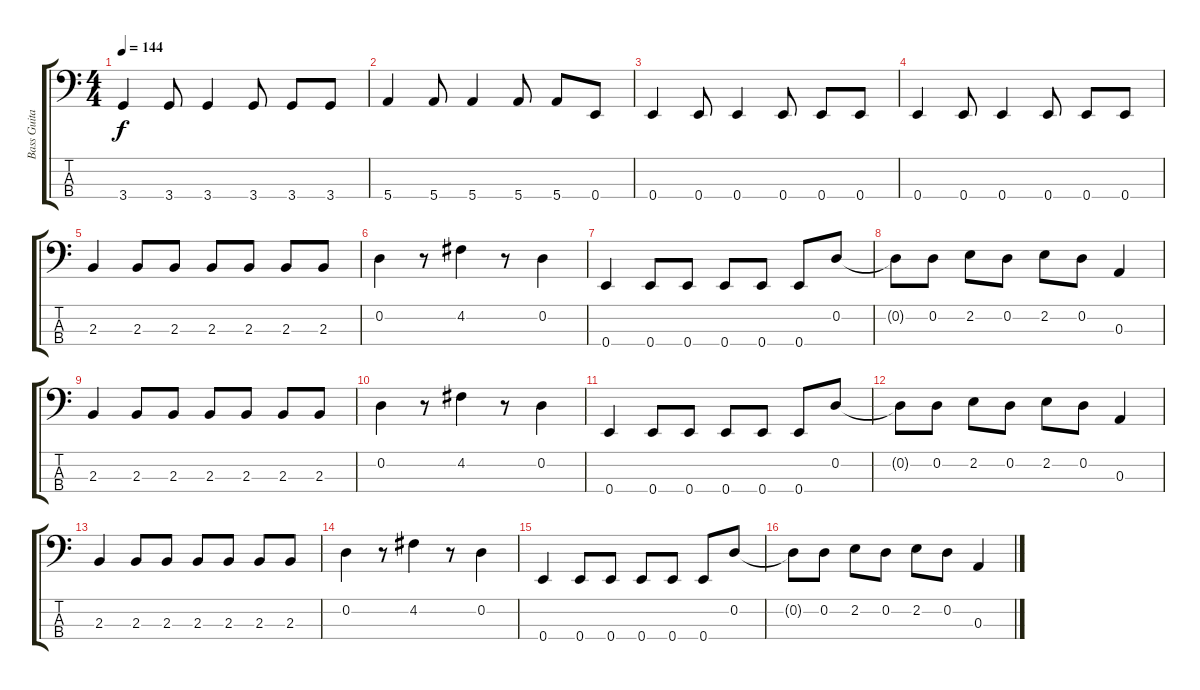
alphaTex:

\track ("Bass Guitar (Kuko)" "Bass Guita") {instrument electricbasspick}
\staff {score tabs}
\tuning (G2 D2 A1 E1) {hide}
\ts (4 4)
\tempo 144
\clef f4
\ks c
3.4.4{dy f} 3.4.8 3.4.4 3.4.8 3.4.8 3.4.8 |
5.4.4 5.4.8 5.4.4 5.4.8 5.4.8 0.4.8 |
0.4.4 0.4.8 0.4.4 0.4.8 0.4.8 0.4.8 |
0.4.4 0.4.8 0.4.4 0.4.8 0.4.8 0.4.8 |
2.3.4 2.3.8 2.3.8 2.3.8 2.3.8 2.3.8 2.3.8 |
0.2.4 r.8 4.2.4 r.8 0.2.4 |
0.4.4 0.4.8 0.4.8 0.4.8 0.4.8 0.4.8 0.2.8 |
0.2{t}.8 0.2.8 2.2.8 0.2.8 2.2.8 0.2.8 0.3.4 |
2.3.4 2.3.8 2.3.8 2.3.8 2.3.8 2.3.8 2.3.8 |
0.2.4 r.8 4.2.4 r.8 0.2.4 |
0.4.4 0.4.8 0.4.8 0.4.8 0.4.8 0.4.8 0.2.8 |
0.2{t}.8 0.2.8 2.2.8 0.2.8 2.2.8 0.2.8 0.3.4 |
2.3.4 2.3.8 2.3.8 2.3.8 2.3.8 2.3.8 2.3.8 |
0.2.4 r.8 4.2.4 r.8 0.2.4 |
0.4.4 0.4.8 0.4.8 0.4.8 0.4.8 0.4.8 0.2.8 |
0.2{t}.8 0.2.8 2.2.8 0.2.8 2.2.8 0.2.8 0.3.4
